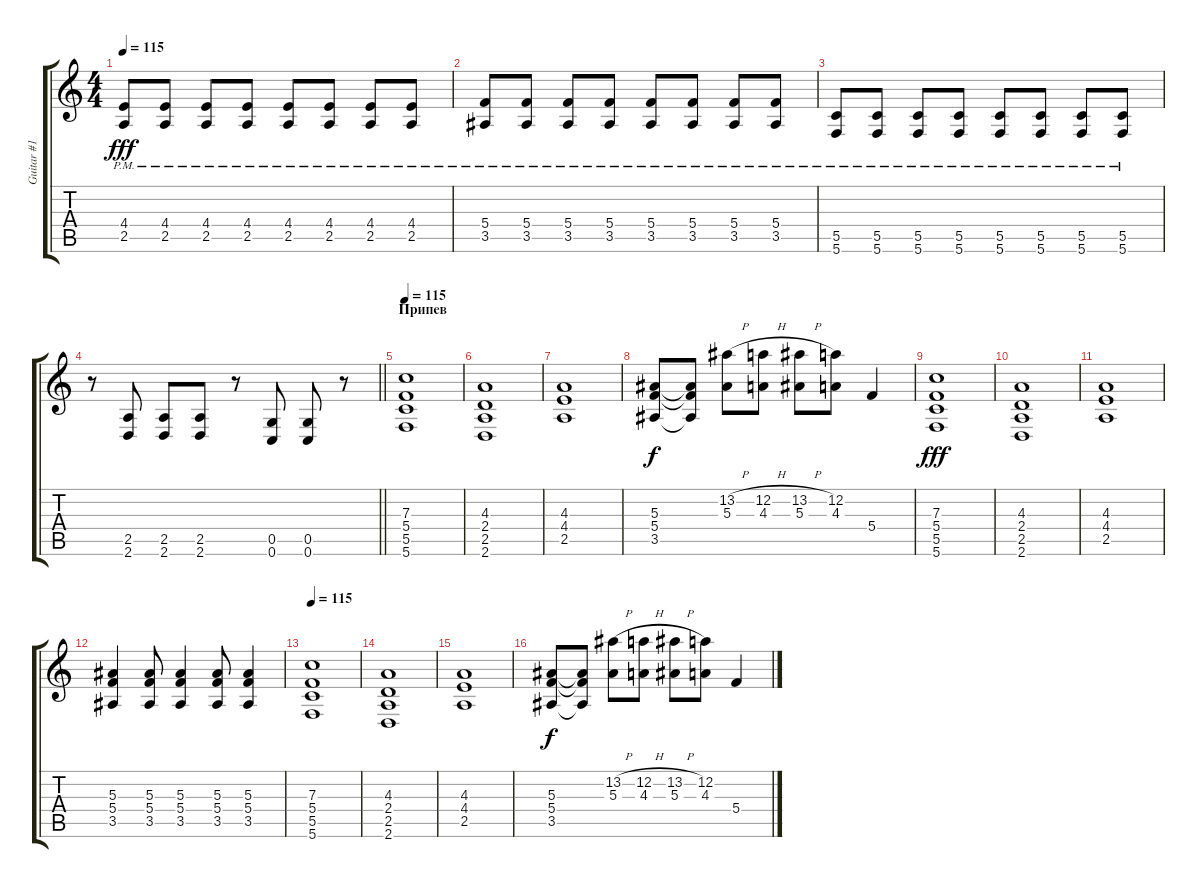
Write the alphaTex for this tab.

\track ("Guitar #1" "Guitar #1") {instrument distortionguitar}
\staff {score tabs}
\tuning (D4 A3 F3 C3 G2 C2) {hide}
\ts (4 4)
\tempo 115
\clef g2
\ks c
(4.4{pm} 2.5{pm}).8{dy fff} (4.4{pm} 2.5{pm}).8 (4.4{pm} 2.5{pm}).8 (4.4{pm} 2.5{pm}).8 (4.4{pm} 2.5{pm}).8 (4.4{pm} 2.5{pm}).8 (4.4{pm} 2.5{pm}).8 (4.4{pm} 2.5{pm}).8 |
(5.4{pm} 3.5{pm}).8 (5.4{pm} 3.5{pm}).8 (5.4{pm} 3.5{pm}).8 (5.4{pm} 3.5{pm}).8 (5.4{pm} 3.5{pm}).8 (5.4{pm} 3.5{pm}).8 (5.4{pm} 3.5{pm}).8 (5.4{pm} 3.5{pm}).8 |
(5.5{pm} 5.6{pm}).8 (5.5{pm} 5.6{pm}).8 (5.5{pm} 5.6{pm}).8 (5.5{pm} 5.6{pm}).8 (5.5{pm} 5.6{pm}).8 (5.5{pm} 5.6{pm}).8 (5.5{pm} 5.6{pm}).8 (5.5{pm} 5.6{pm}).8 |
\barLineRight lightlight
r.8 (2.5 2.6).8 (2.5 2.6).8 (2.5 2.6).8 r.8 (0.5 0.6).8 (0.5 0.6).8 r.8 |
\section ("" "Припев")
\tempo 115
(7.3 5.4 5.5 5.6).1 |
(4.3 2.4 2.5 2.6).1 |
(4.3 4.4 2.5).1 |
(5.3 5.4 3.5).8{dy f} (5.3{t} 5.4{t} 3.5{t}).8 (13.2{h} 5.3).8 (12.2{h} 4.3).8 (13.2{h} 5.3).8 (12.2 4.3).8 5.4.4 |
(7.3 5.4 5.5 5.6).1{dy fff} |
(4.3 2.4 2.5 2.6).1 |
(4.3 4.4 2.5).1 |
(5.3 5.4 3.5).4 (5.3 5.4 3.5).8 (5.3 5.4 3.5).4 (5.3 5.4 3.5).8 (5.3 5.4 3.5).4 |
\tempo 115
(7.3 5.4 5.5 5.6).1 |
(4.3 2.4 2.5 2.6).1 |
(4.3 4.4 2.5).1 |
(5.3 5.4 3.5).8{dy f} (5.3{t} 5.4{t} 3.5{t}).8 (13.2{h} 5.3).8 (12.2{h} 4.3).8 (13.2{h} 5.3).8 (12.2 4.3).8 5.4.4
